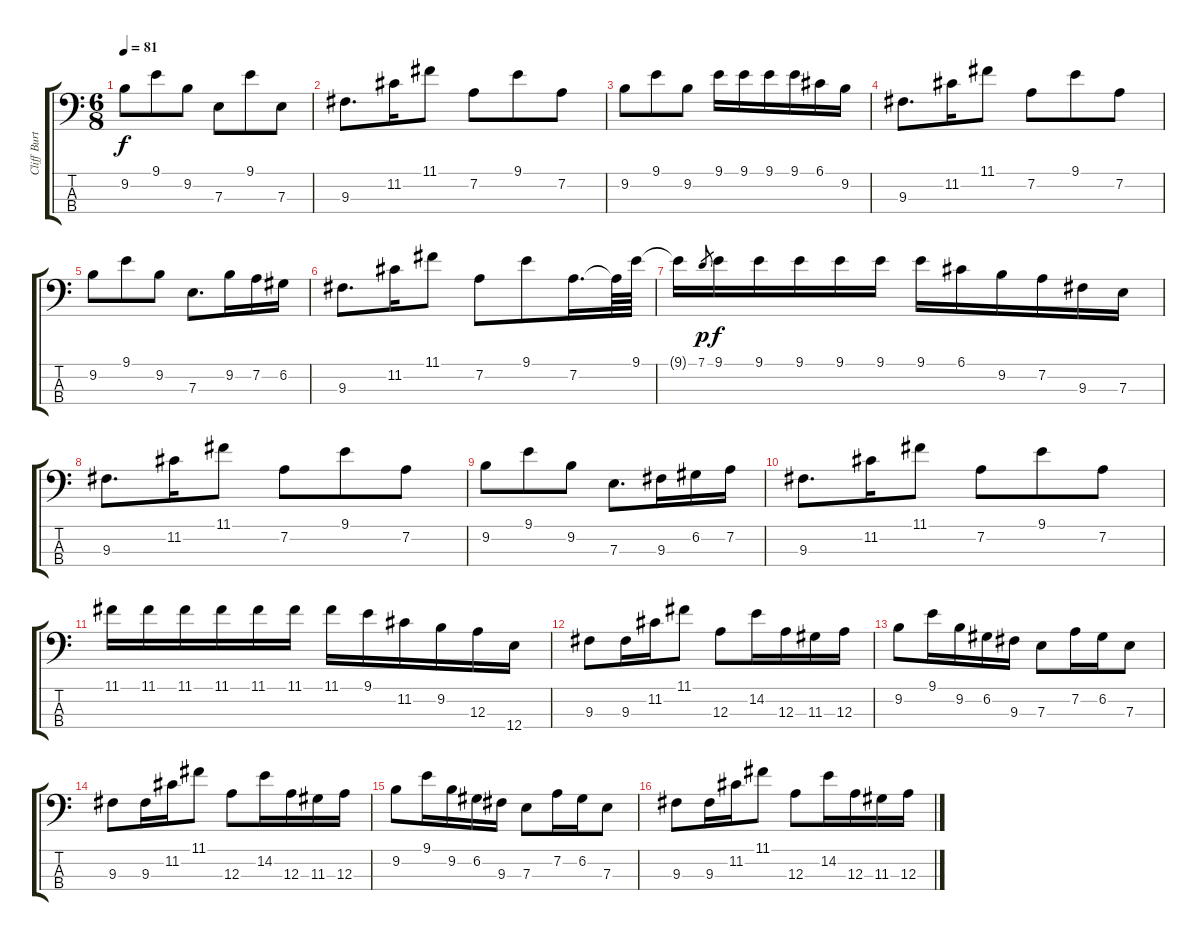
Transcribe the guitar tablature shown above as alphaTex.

\track ("Cliff Burton (Bass)" "Cliff Burt") {instrument electricbassfinger}
\staff {score tabs}
\tuning (G2 D2 A1 E1) {hide}
\ts (6 8)
\tempo 81
\clef f4
\ks c
9.2.8{dy f} 9.1.8 9.2.8 7.3.8 9.1.8 7.3.8 |
9.3.8{d} 11.2.16 11.1.8 7.2.8 9.1.8 7.2.8 |
9.2.8 9.1.8 9.2.8 9.1.16 9.1.16 9.1.16 9.1.16 6.1.16 9.2.16 |
9.3.8{d} 11.2.16 11.1.8 7.2.8 9.1.8 7.2.8 |
9.2.8 9.1.8 9.2.8 7.3.8{d} 9.2.16 7.2.16 6.2.16 |
9.3.8{d} 11.2.16 11.1.8 7.2.8 9.1.8 7.2.16{d} 7.2{t}.64 9.1.64 |
9.1{t}.16 7.1.8{gr dy p} 9.1.16{dy f} 9.1.16 9.1.16 9.1.16 9.1.16 9.1.16 6.1.16 9.2.16 7.2.16 9.3.16 7.3.16 |
9.3.8{d} 11.2.16 11.1.8 7.2.8 9.1.8 7.2.8 |
9.2.8 9.1.8 9.2.8 7.3.8{d} 9.3.16 6.2.16 7.2.16 |
9.3.8{d} 11.2.16 11.1.8 7.2.8 9.1.8 7.2.8 |
11.1.16 11.1.16 11.1.16 11.1.16 11.1.16 11.1.16 11.1.16 9.1.16 11.2.16 9.2.16 12.3.16 12.4.16 |
9.3.8 9.3.16 11.2.16 11.1.8 12.3.8 14.2.16 12.3.16 11.3.16 12.3.16 |
9.2.8 9.1.16 9.2.16 6.2.16 9.3.16 7.3.8 7.2.16 6.2.16 7.3.8 |
9.3.8 9.3.16 11.2.16 11.1.8 12.3.8 14.2.16 12.3.16 11.3.16 12.3.16 |
9.2.8 9.1.16 9.2.16 6.2.16 9.3.16 7.3.8 7.2.16 6.2.16 7.3.8 |
9.3.8 9.3.16 11.2.16 11.1.8 12.3.8 14.2.16 12.3.16 11.3.16 12.3.16
